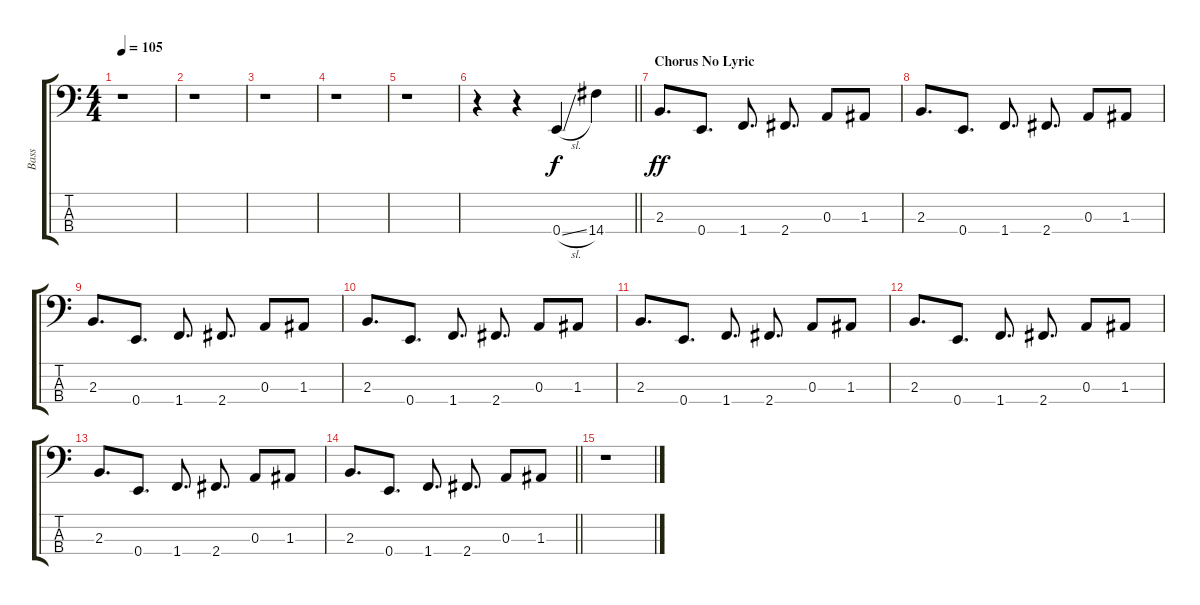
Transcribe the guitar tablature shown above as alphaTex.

\track ("Bass" "Bass") {instrument electricbassfinger}
\staff {score tabs}
\tuning (G2 D2 A1 E1) {hide}
\ts (4 4)
\tempo 105
\clef f4
\ks c
r.1{dy ff} |
r.1 |
r.1 |
r.1 |
r.1 |
\barLineRight lightlight
r.4 r.4 0.4{sl}.4{dy f} 14.4.4 |
\section ("" "Chorus No Lyric")
2.3.8{d dy ff} 0.4.8{d} 1.4.8{d} 2.4.8{d} 0.3.8 1.3.8 |
2.3.8{d} 0.4.8{d} 1.4.8{d} 2.4.8{d} 0.3.8 1.3.8 |
2.3.8{d} 0.4.8{d} 1.4.8{d} 2.4.8{d} 0.3.8 1.3.8 |
2.3.8{d} 0.4.8{d} 1.4.8{d} 2.4.8{d} 0.3.8 1.3.8 |
2.3.8{d} 0.4.8{d} 1.4.8{d} 2.4.8{d} 0.3.8 1.3.8 |
2.3.8{d} 0.4.8{d} 1.4.8{d} 2.4.8{d} 0.3.8 1.3.8 |
2.3.8{d} 0.4.8{d} 1.4.8{d} 2.4.8{d} 0.3.8 1.3.8 |
\barLineRight lightlight
2.3.8{d} 0.4.8{d} 1.4.8{d} 2.4.8{d} 0.3.8 1.3.8 |
r.1
